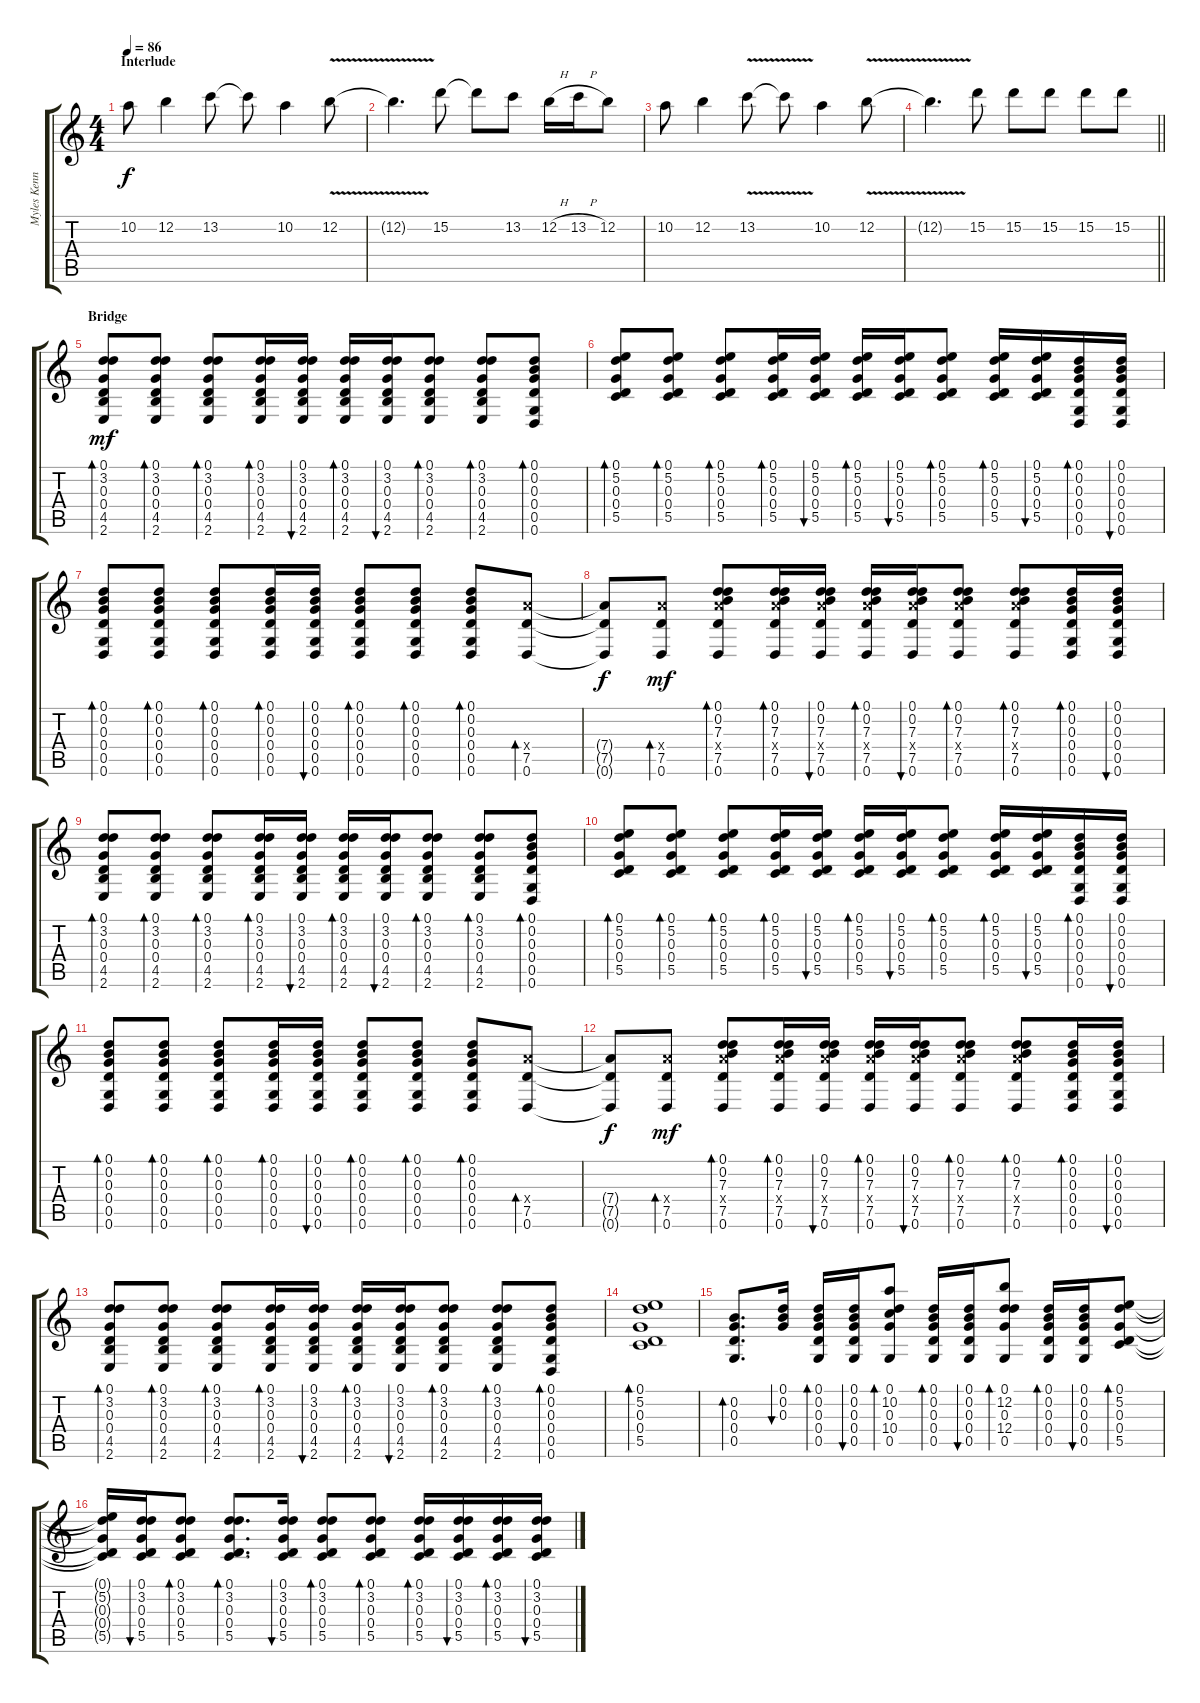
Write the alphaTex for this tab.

\track ("Myles Kennedy" "Myles Kenn") {instrument acousticguitarsteel}
\staff {score tabs}
\tuning (D4 B3 G3 D3 G2 D2) {hide}
\ts (4 4)
\section ("" "Interlude")
\tempo 86
\clef g2
\ks c
10.2.8{dy f} 12.2.4 13.2.8 13.2{t}.8 10.2.4 12.2{v}.8 |
12.2{t}.4{d} 15.2.8 15.2{t}.8 13.2.8 12.2{h}.16 13.2{h}.16 12.2.8 |
10.2.8 12.2.4 13.2{v}.8 13.2{t}.8 10.2.4 12.2{v}.8 |
\barLineRight lightlight
12.2{t}.4{d} 15.2.8 15.2.8 15.2.8 15.2.8 15.2.8 |
\section ("" "Bridge")
(0.1 3.2 0.3 0.4 4.5 2.6).8{bd 60 dy mf} (0.1 3.2 0.3 0.4 4.5 2.6).8{bd 60} (0.1 3.2 0.3 0.4 4.5 2.6).8{bd 60} (0.1 3.2 0.3 0.4 4.5 2.6).16{bd 60} (0.1 3.2 0.3 0.4 4.5 2.6).16{bu 60} (0.1 3.2 0.3 0.4 4.5 2.6).16{bd 60} (0.1 3.2 0.3 0.4 4.5 2.6).16{bu 60} (0.1 3.2 0.3 0.4 4.5 2.6).8{bd 60} (0.1 3.2 0.3 0.4 4.5 2.6).8{bd 60} (0.1 0.2 0.3 0.4 0.5 0.6).8{bd 60} |
(0.1 5.2 0.3 0.4 5.5).8{bd 60} (0.1 5.2 0.3 0.4 5.5).8{bd 60} (0.1 5.2 0.3 0.4 5.5).8{bd 60} (0.1 5.2 0.3 0.4 5.5).16{bd 60} (0.1 5.2 0.3 0.4 5.5).16{bu 60} (0.1 5.2 0.3 0.4 5.5).16{bd 60} (0.1 5.2 0.3 0.4 5.5).16{bu 60} (0.1 5.2 0.3 0.4 5.5).8{bd 60} (0.1 5.2 0.3 0.4 5.5).16{bd 60} (0.1 5.2 0.3 0.4 5.5).16{bu 60} (0.1 0.2 0.3 0.4 0.5 0.6).16{bd 60} (0.1 0.2 0.3 0.4 0.5 0.6).16{bu 60} |
(0.1 0.2 0.3 0.4 0.5 0.6).8{bd 60} (0.1 0.2 0.3 0.4 0.5 0.6).8{bd 60} (0.1 0.2 0.3 0.4 0.5 0.6).8{bd 60} (0.1 0.2 0.3 0.4 0.5 0.6).16{bd 60} (0.1 0.2 0.3 0.4 0.5 0.6).16{bu 60} (0.1 0.2 0.3 0.4 0.5 0.6).8{bd 60} (0.1 0.2 0.3 0.4 0.5 0.6).8{bd 60} (0.1 0.2 0.3 0.4 0.5 0.6).8{bd 60} (7.4{x} 7.5 0.6).8{bd 60} |
(7.4{t} 7.5{t} 0.6{t}).8{dy f} (7.4{x} 7.5 0.6).8{bd 60 dy mf} (0.1 0.2 7.3 7.4{x} 7.5 0.6).8{bd 60} (0.1 0.2 7.3 7.4{x} 7.5 0.6).16{bd 60} (0.1 0.2 7.3 7.4{x} 7.5 0.6).16{bu 60} (0.1 0.2 7.3 7.4{x} 7.5 0.6).16{bd 60} (0.1 0.2 7.3 7.4{x} 7.5 0.6).16{bu 60} (0.1 0.2 7.3 7.4{x} 7.5 0.6).8{bd 60} (0.1 0.2 7.3 7.4{x} 7.5 0.6).8{bd 60} (0.1 0.2 0.3 0.4 0.5 0.6).16{bd 60} (0.1 0.2 0.3 0.4 0.5 0.6).16{bu 60} |
(0.1 3.2 0.3 0.4 4.5 2.6).8{bd 60} (0.1 3.2 0.3 0.4 4.5 2.6).8{bd 60} (0.1 3.2 0.3 0.4 4.5 2.6).8{bd 60} (0.1 3.2 0.3 0.4 4.5 2.6).16{bd 60} (0.1 3.2 0.3 0.4 4.5 2.6).16{bu 60} (0.1 3.2 0.3 0.4 4.5 2.6).16{bd 60} (0.1 3.2 0.3 0.4 4.5 2.6).16{bu 60} (0.1 3.2 0.3 0.4 4.5 2.6).8{bd 60} (0.1 3.2 0.3 0.4 4.5 2.6).8{bd 60} (0.1 0.2 0.3 0.4 0.5 0.6).8{bd 60} |
(0.1 5.2 0.3 0.4 5.5).8{bd 60} (0.1 5.2 0.3 0.4 5.5).8{bd 60} (0.1 5.2 0.3 0.4 5.5).8{bd 60} (0.1 5.2 0.3 0.4 5.5).16{bd 60} (0.1 5.2 0.3 0.4 5.5).16{bu 60} (0.1 5.2 0.3 0.4 5.5).16{bd 60} (0.1 5.2 0.3 0.4 5.5).16{bu 60} (0.1 5.2 0.3 0.4 5.5).8{bd 60} (0.1 5.2 0.3 0.4 5.5).16{bd 60} (0.1 5.2 0.3 0.4 5.5).16{bu 60} (0.1 0.2 0.3 0.4 0.5 0.6).16{bd 60} (0.1 0.2 0.3 0.4 0.5 0.6).16{bu 60} |
(0.1 0.2 0.3 0.4 0.5 0.6).8{bd 60} (0.1 0.2 0.3 0.4 0.5 0.6).8{bd 60} (0.1 0.2 0.3 0.4 0.5 0.6).8{bd 60} (0.1 0.2 0.3 0.4 0.5 0.6).16{bd 60} (0.1 0.2 0.3 0.4 0.5 0.6).16{bu 60} (0.1 0.2 0.3 0.4 0.5 0.6).8{bd 60} (0.1 0.2 0.3 0.4 0.5 0.6).8{bd 60} (0.1 0.2 0.3 0.4 0.5 0.6).8{bd 60} (7.4{x} 7.5 0.6).8{bd 60} |
(7.4{t} 7.5{t} 0.6{t}).8{dy f} (7.4{x} 7.5 0.6).8{bd 60 dy mf} (0.1 0.2 7.3 7.4{x} 7.5 0.6).8{bd 60} (0.1 0.2 7.3 7.4{x} 7.5 0.6).16{bd 60} (0.1 0.2 7.3 7.4{x} 7.5 0.6).16{bu 60} (0.1 0.2 7.3 7.4{x} 7.5 0.6).16{bd 60} (0.1 0.2 7.3 7.4{x} 7.5 0.6).16{bu 60} (0.1 0.2 7.3 7.4{x} 7.5 0.6).8{bd 60} (0.1 0.2 7.3 7.4{x} 7.5 0.6).8{bd 60} (0.1 0.2 0.3 0.4 0.5 0.6).16{bd 60} (0.1 0.2 0.3 0.4 0.5 0.6).16{bu 60} |
(0.1 3.2 0.3 0.4 4.5 2.6).8{bd 60} (0.1 3.2 0.3 0.4 4.5 2.6).8{bd 60} (0.1 3.2 0.3 0.4 4.5 2.6).8{bd 60} (0.1 3.2 0.3 0.4 4.5 2.6).16{bd 60} (0.1 3.2 0.3 0.4 4.5 2.6).16{bu 60} (0.1 3.2 0.3 0.4 4.5 2.6).16{bd 60} (0.1 3.2 0.3 0.4 4.5 2.6).16{bu 60} (0.1 3.2 0.3 0.4 4.5 2.6).8{bd 60} (0.1 3.2 0.3 0.4 4.5 2.6).8{bd 60} (0.1 0.2 0.3 0.4 0.5 0.6).8{bd 60} |
(0.1 5.2 0.3 0.4 5.5).1{bd 60} |
(0.2 0.3 0.4 0.5).8{d bd 60 instrument acousticguitarsteel} (0.1 0.2 0.3).16{bu 60} (0.1 0.2 0.3 0.4 0.5).16{bd 60} (0.1 0.2 0.3 0.4 0.5).16{bu 60} (0.1 10.2 0.3 10.4 0.5).8{bd 60} (0.1 0.2 0.3 0.4 0.5).16{bd 60} (0.1 0.2 0.3 0.4 0.5).16{bu 60} (0.1 12.2 0.3 12.4 0.5).8{bd 60} (0.1 0.2 0.3 0.4 0.5).16{bd 60} (0.1 0.2 0.3 0.4 0.5).16{bu 60} (0.1 5.2 0.3 0.4 5.5).8{bd 60} |
(0.1{t} 5.2{t} 0.3{t} 0.4{t} 5.5{t}).16 (0.1 3.2 0.3 0.4 5.5).16{bu 60} (0.1 3.2 0.3 0.4 5.5).8{bd 60} (0.1 3.2 0.3 0.4 5.5).8{d bd 60} (0.1 3.2 0.3 0.4 5.5).16{bu 60} (0.1 3.2 0.3 0.4 5.5).8{bd 60} (0.1 3.2 0.3 0.4 5.5).8{bd 60} (0.1 3.2 0.3 0.4 5.5).16{bd 60} (0.1 3.2 0.3 0.4 5.5).16{bu 60} (0.1 3.2 0.3 0.4 5.5).16{bd 60} (0.1 3.2 0.3 0.4 5.5).16{bu 60}
